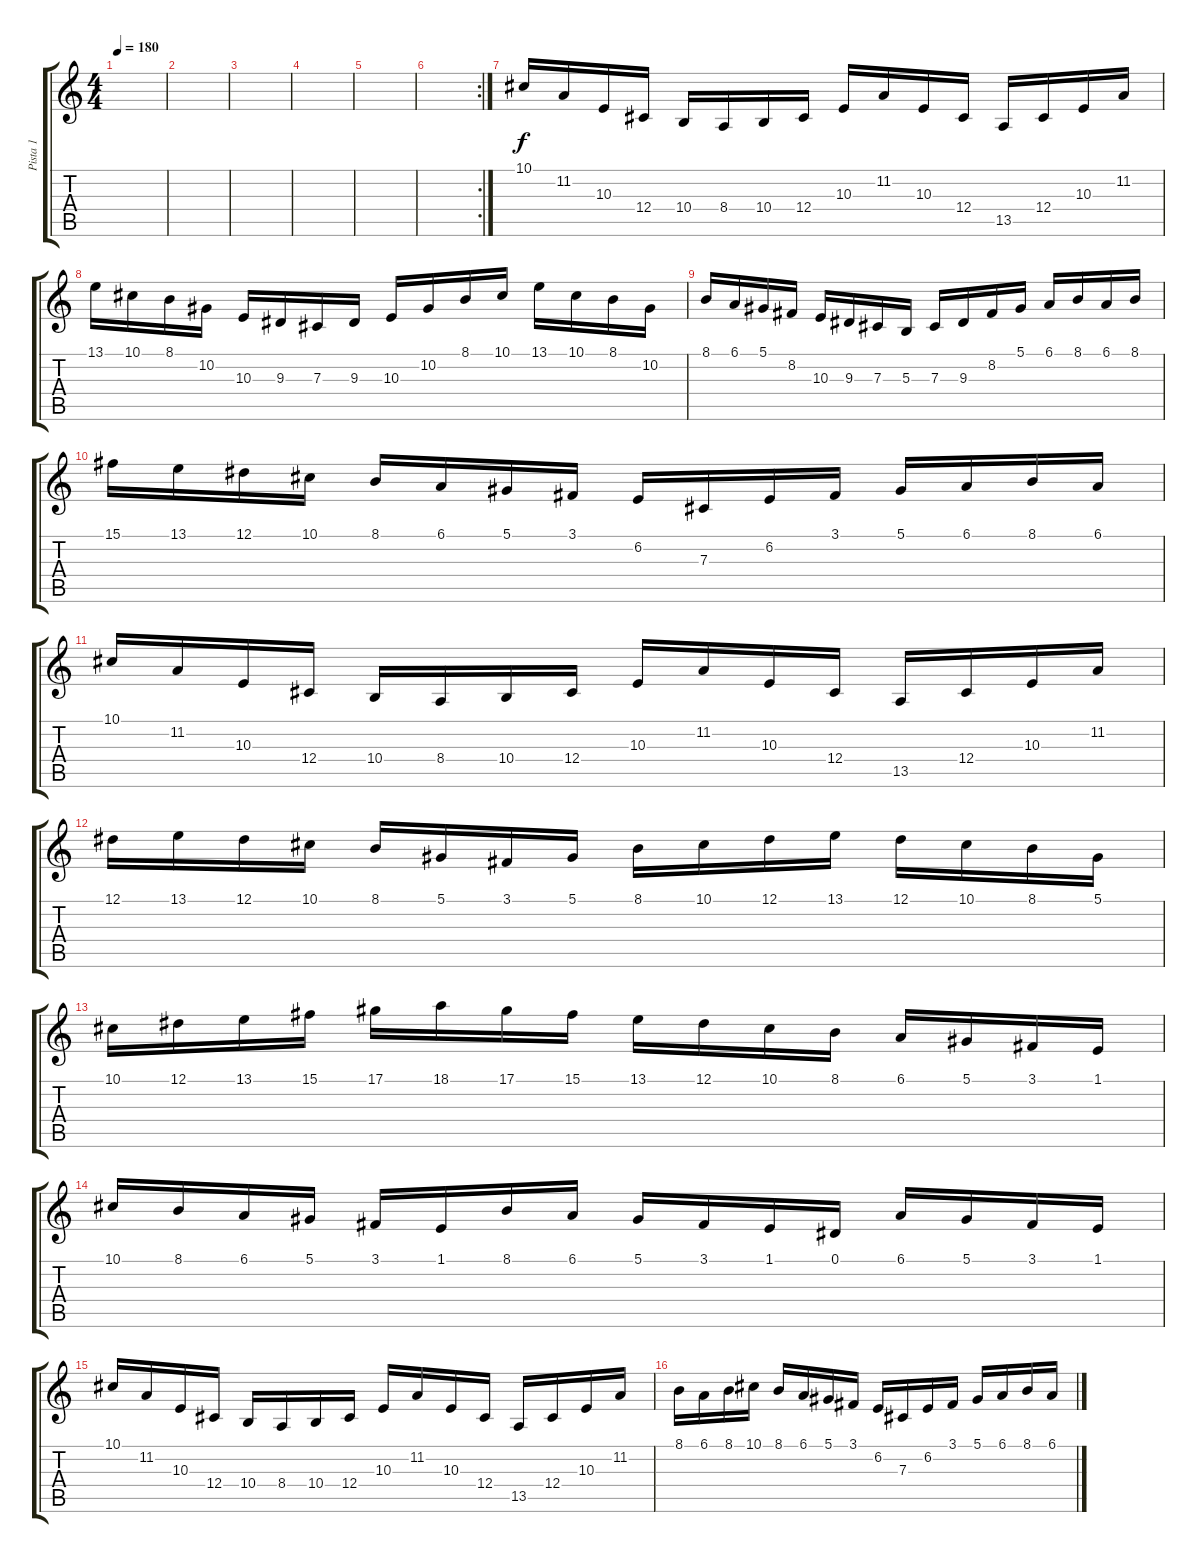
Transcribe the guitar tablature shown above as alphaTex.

\track ("Pista 1" "Pista 1") {instrument acousticgrandpiano}
\staff {score tabs}
\tuning (Eb4 Bb3 Gb3 Db3 Ab2 Eb2) {hide}
\ts (4 4)
\tempo 180
\clef g2
\ks c
|
|
|
|
|
\rc 2
|
10.1.16 11.2.16 10.3.16 12.4.16 10.4.16 8.4.16 10.4.16 12.4.16 10.3.16 11.2.16 10.3.16 12.4.16 13.5.16 12.4.16 10.3.16 11.2.16 |
13.1.16 10.1.16 8.1.16 10.2.16 10.3.16 9.3.16 7.3.16 9.3.16 10.3.16 10.2.16 8.1.16 10.1.16 13.1.16 10.1.16 8.1.16 10.2.16 |
8.1.16 6.1.16 5.1.16 8.2.16 10.3.16 9.3.16 7.3.16 5.3.16 7.3.16 9.3.16 8.2.16 5.1.16 6.1.16 8.1.16 6.1.16 8.1.16 |
15.1.16 13.1.16 12.1.16 10.1.16 8.1.16 6.1.16 5.1.16 3.1.16 6.2.16 7.3.16 6.2.16 3.1.16 5.1.16 6.1.16 8.1.16 6.1.16 |
10.1.16 11.2.16 10.3.16 12.4.16 10.4.16 8.4.16 10.4.16 12.4.16 10.3.16 11.2.16 10.3.16 12.4.16 13.5.16 12.4.16 10.3.16 11.2.16 |
12.1.16 13.1.16 12.1.16 10.1.16 8.1.16 5.1.16 3.1.16 5.1.16 8.1.16 10.1.16 12.1.16 13.1.16 12.1.16 10.1.16 8.1.16 5.1.16 |
10.1.16 12.1.16 13.1.16 15.1.16 17.1.16 18.1.16 17.1.16 15.1.16 13.1.16 12.1.16 10.1.16 8.1.16 6.1.16 5.1.16 3.1.16 1.1.16 |
10.1.16 8.1.16 6.1.16 5.1.16 3.1.16 1.1.16 8.1.16 6.1.16 5.1.16 3.1.16 1.1.16 0.1.16 6.1.16 5.1.16 3.1.16 1.1.16 |
10.1.16 11.2.16 10.3.16 12.4.16 10.4.16 8.4.16 10.4.16 12.4.16 10.3.16 11.2.16 10.3.16 12.4.16 13.5.16 12.4.16 10.3.16 11.2.16 |
8.1.16 6.1.16 8.1.16 10.1.16 8.1.16 6.1.16 5.1.16 3.1.16 6.2.16 7.3.16 6.2.16 3.1.16 5.1.16 6.1.16 8.1.16 6.1.16
